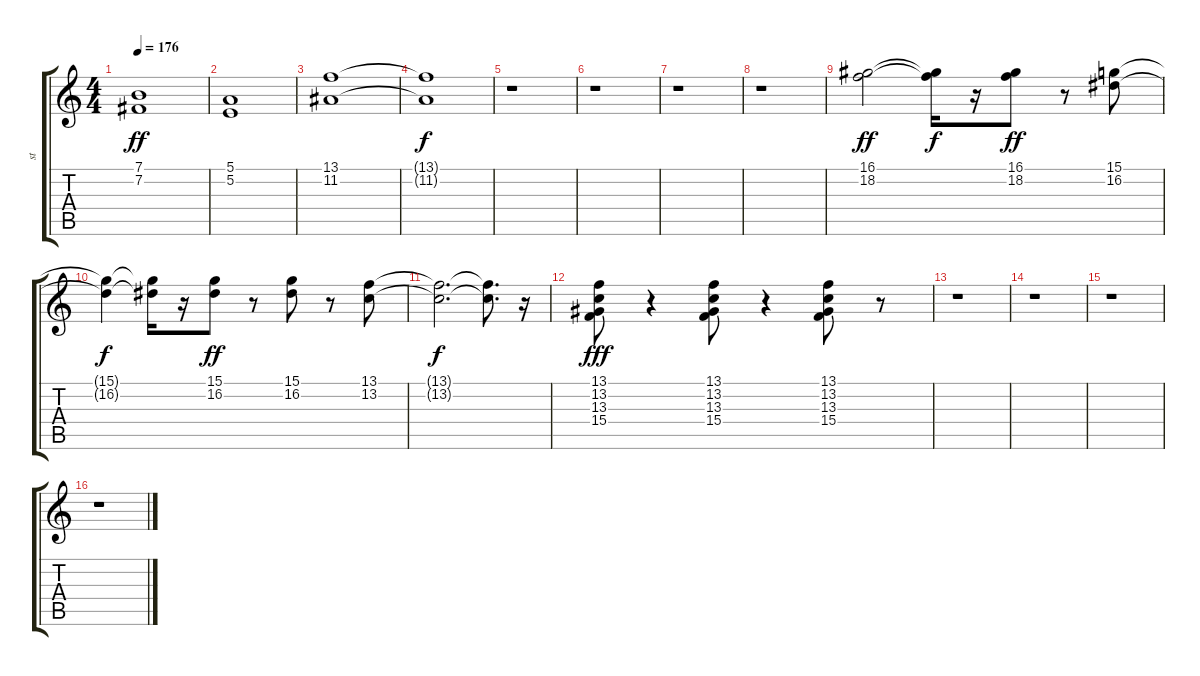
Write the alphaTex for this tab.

\track ("st" "st") {instrument violin}
\staff {score tabs}
\tuning (E4 B3 G3 D3 A2 E2) {hide}
\ts (4 4)
\tempo 176
\clef g2
\ks c
(7.1 7.2).1{dy ff} |
(5.1 5.2).1 |
(13.1 11.2).1 |
(13.1{t} 11.2{t}).1{dy f} |
r.1 |
r.1 |
r.1 |
r.1 |
(16.1 18.2).2{dy ff} (16.1{t} 18.2{t}).16{dy f} r.16 (16.1 18.2).8{dy ff} r.8 (15.1 16.2).8 |
(15.1{t} 16.2{t}).4{dy f} (15.1{t} 16.2{t}).16 r.16 (15.1 16.2).8{dy ff} r.8 (15.1 16.2).8 r.8 (13.1 13.2).8 |
(13.1{t} 13.2{t}).2{d dy f} (13.1{t} 13.2{t}).8{d} r.16 |
(13.1 13.2 13.3 15.4).8{dy fff} r.4 (13.1 13.2 13.3 15.4).8 r.4 (13.1 13.2 13.3 15.4).8 r.8 |
r.1 |
r.1 |
r.1 |
r.1
